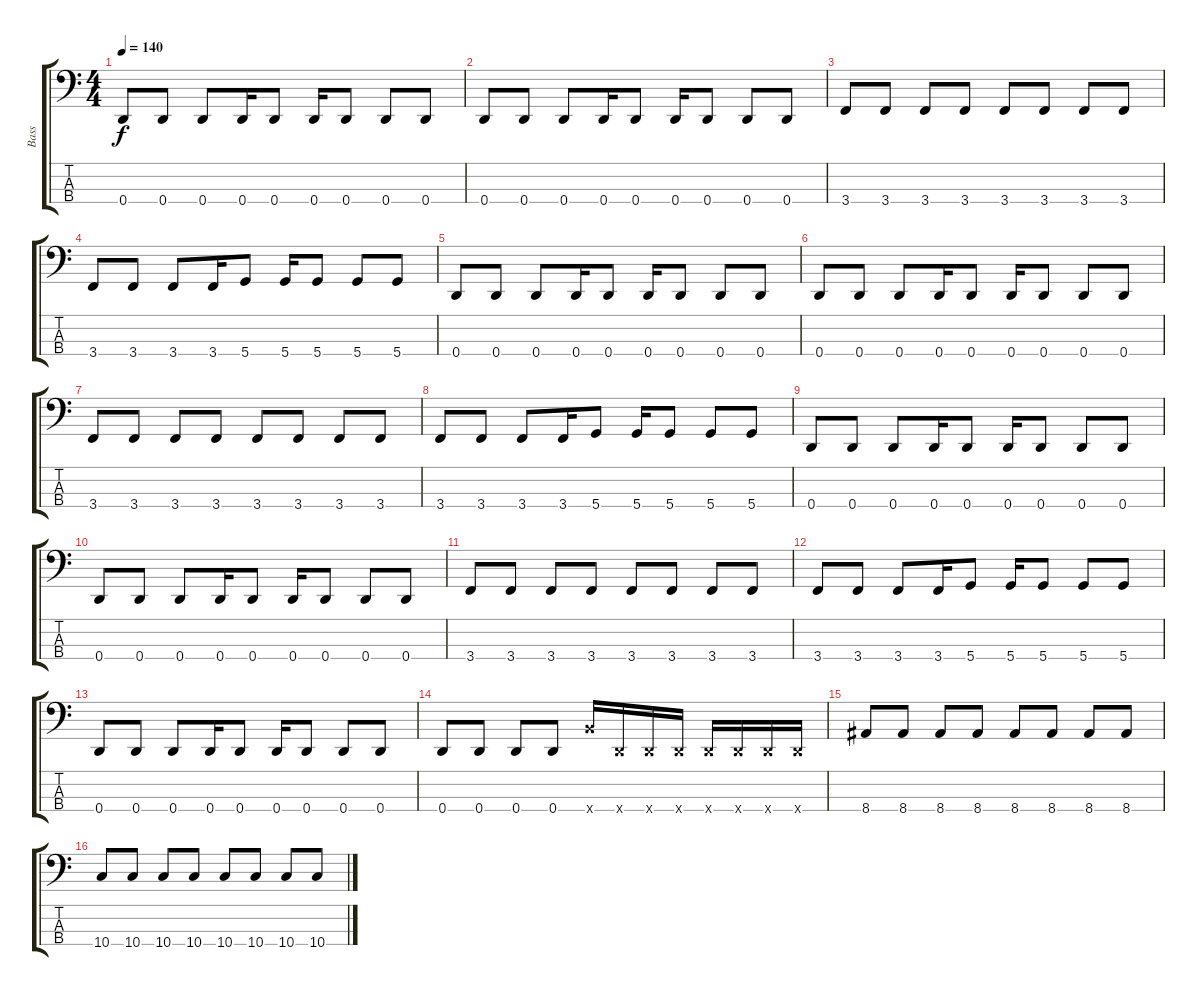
\track ("Bass" "Bass") {instrument electricbasspick}
\staff {score tabs}
\tuning (G2 D2 A1 D1) {hide}
\ts (4 4)
\tempo 140
\clef f4
\ks c
0.4.8{dy f} 0.4.8 0.4.8 0.4.16 0.4.8 0.4.16 0.4.8 0.4.8 0.4.8 |
0.4.8 0.4.8 0.4.8 0.4.16 0.4.8 0.4.16 0.4.8 0.4.8 0.4.8 |
3.4.8 3.4.8 3.4.8 3.4.8 3.4.8 3.4.8 3.4.8 3.4.8 |
3.4.8 3.4.8 3.4.8 3.4.16 5.4.8 5.4.16 5.4.8 5.4.8 5.4.8 |
0.4.8 0.4.8 0.4.8 0.4.16 0.4.8 0.4.16 0.4.8 0.4.8 0.4.8 |
0.4.8 0.4.8 0.4.8 0.4.16 0.4.8 0.4.16 0.4.8 0.4.8 0.4.8 |
3.4.8 3.4.8 3.4.8 3.4.8 3.4.8 3.4.8 3.4.8 3.4.8 |
3.4.8 3.4.8 3.4.8 3.4.16 5.4.8 5.4.16 5.4.8 5.4.8 5.4.8 |
0.4.8 0.4.8 0.4.8 0.4.16 0.4.8 0.4.16 0.4.8 0.4.8 0.4.8 |
0.4.8 0.4.8 0.4.8 0.4.16 0.4.8 0.4.16 0.4.8 0.4.8 0.4.8 |
3.4.8 3.4.8 3.4.8 3.4.8 3.4.8 3.4.8 3.4.8 3.4.8 |
3.4.8 3.4.8 3.4.8 3.4.16 5.4.8 5.4.16 5.4.8 5.4.8 5.4.8 |
0.4.8 0.4.8 0.4.8 0.4.16 0.4.8 0.4.16 0.4.8 0.4.8 0.4.8 |
0.4.8 0.4.8 0.4.8 0.4.8 9.4{x}.16 0.4{x}.16 0.4{x}.16 0.4{x}.16 0.4{x}.16 0.4{x}.16 0.4{x}.16 0.4{x}.16 |
8.4.8 8.4.8 8.4.8 8.4.8 8.4.8 8.4.8 8.4.8 8.4.8 |
10.4.8 10.4.8 10.4.8 10.4.8 10.4.8 10.4.8 10.4.8 10.4.8
